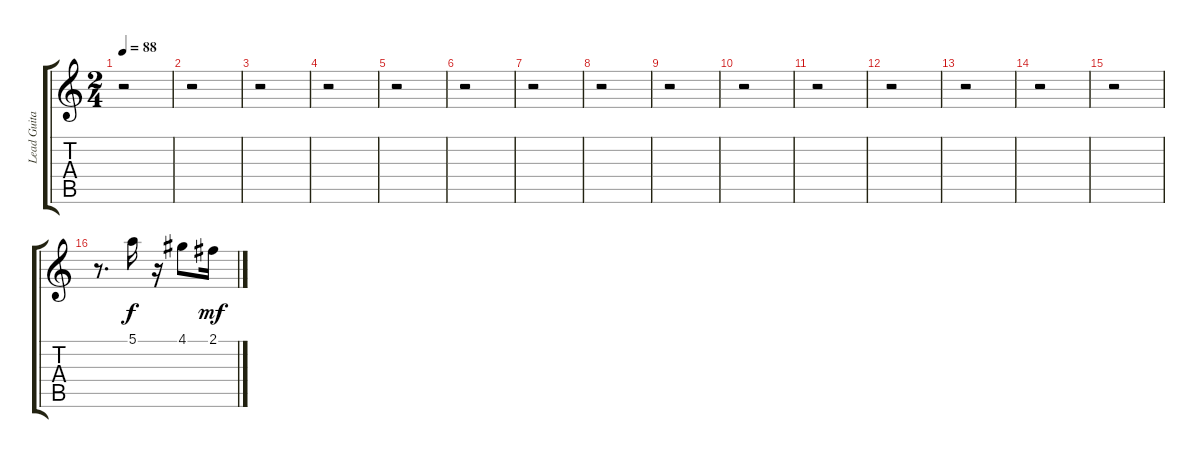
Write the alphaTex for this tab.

\track ("Lead Guitar" "Lead Guita") {instrument acousticguitarnylon}
\staff {score tabs}
\tuning (E4 B3 G3 D3 A2 E2) {hide}
\ts (2 4)
\tempo 88
\clef g2
\ks c
r.2{dy mf} |
r.2 |
r.2 |
r.2 |
r.2 |
r.2 |
r.2 |
r.2 |
r.2 |
r.2 |
r.2 |
r.2 |
r.2 |
r.2 |
r.2 |
r.8{d} 5.1.16{dy f} r.16 4.1.8 2.1.16{dy mf}
